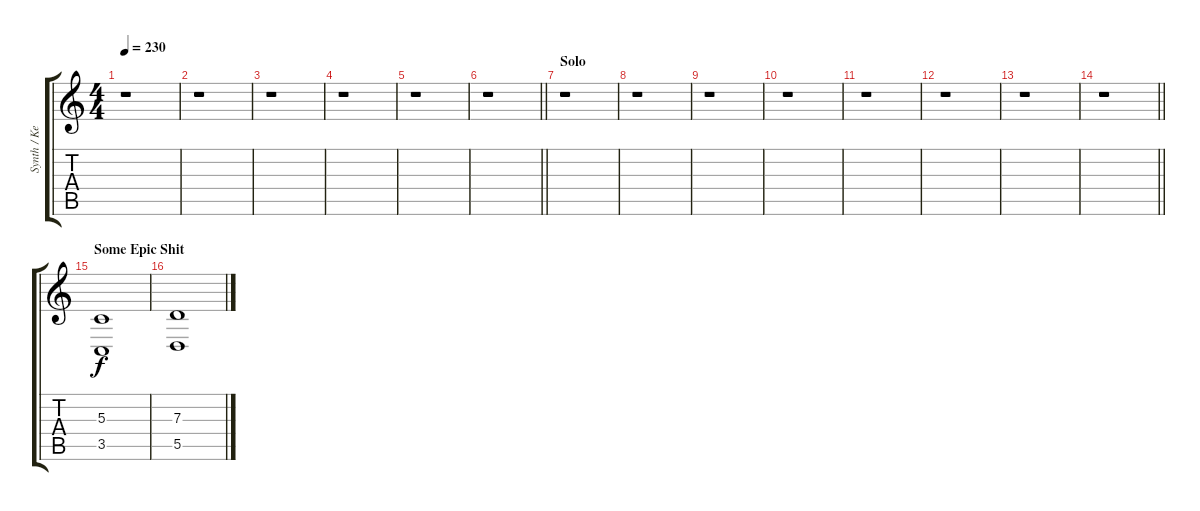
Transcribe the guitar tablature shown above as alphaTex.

\track ("Synth / Keyboard" "Synth / Ke") {instrument stringensemble1}
\staff {score tabs}
\tuning (E4 B3 G3 D3 A2 E2) {hide}
\ts (4 4)
\tempo 230
\clef g2
\ks c
r.1{dy f} |
r.1 |
r.1 |
r.1 |
r.1 |
\barLineRight lightlight
r.1 |
\section ("" "Solo")
r.1 |
r.1 |
r.1 |
r.1 |
r.1 |
r.1 |
r.1 |
\barLineRight lightlight
r.1 |
\section ("" "Some Epic Shit")
(5.3 3.5).1 |
(7.3 5.5).1
